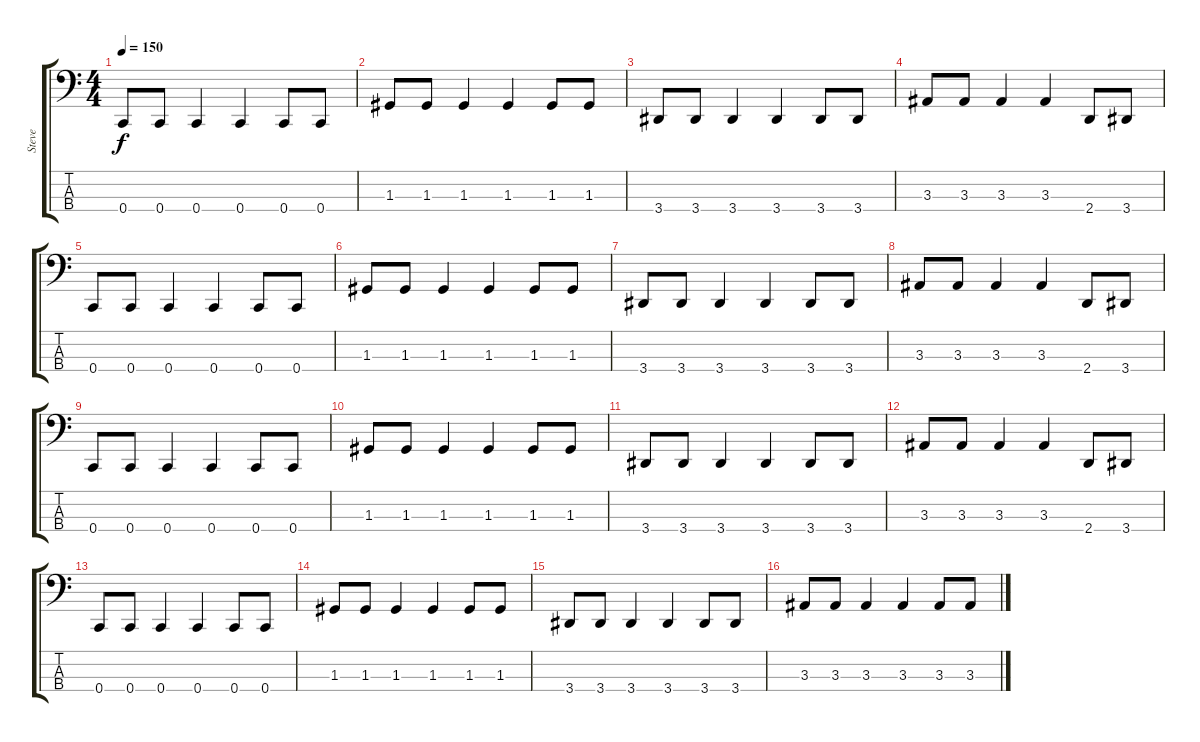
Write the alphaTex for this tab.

\track ("Steve" "Steve") {instrument electricbassfinger}
\staff {score tabs}
\tuning (F2 C2 G1 C1) {hide}
\ts (4 4)
\tempo 150
\clef f4
\ks c
0.4.8{dy f} 0.4.8 0.4.4 0.4.4 0.4.8 0.4.8 |
1.3.8 1.3.8 1.3.4 1.3.4 1.3.8 1.3.8 |
3.4.8 3.4.8 3.4.4 3.4.4 3.4.8 3.4.8 |
3.3.8 3.3.8 3.3.4 3.3.4 2.4.8 3.4.8 |
0.4.8 0.4.8 0.4.4 0.4.4 0.4.8 0.4.8 |
1.3.8 1.3.8 1.3.4 1.3.4 1.3.8 1.3.8 |
3.4.8 3.4.8 3.4.4 3.4.4 3.4.8 3.4.8 |
3.3.8 3.3.8 3.3.4 3.3.4 2.4.8 3.4.8 |
0.4.8 0.4.8 0.4.4 0.4.4 0.4.8 0.4.8 |
1.3.8 1.3.8 1.3.4 1.3.4 1.3.8 1.3.8 |
3.4.8 3.4.8 3.4.4 3.4.4 3.4.8 3.4.8 |
3.3.8 3.3.8 3.3.4 3.3.4 2.4.8 3.4.8 |
0.4.8 0.4.8 0.4.4 0.4.4 0.4.8 0.4.8 |
1.3.8 1.3.8 1.3.4 1.3.4 1.3.8 1.3.8 |
3.4.8 3.4.8 3.4.4 3.4.4 3.4.8 3.4.8 |
3.3.8 3.3.8 3.3.4 3.3.4 3.3.8 3.3.8
